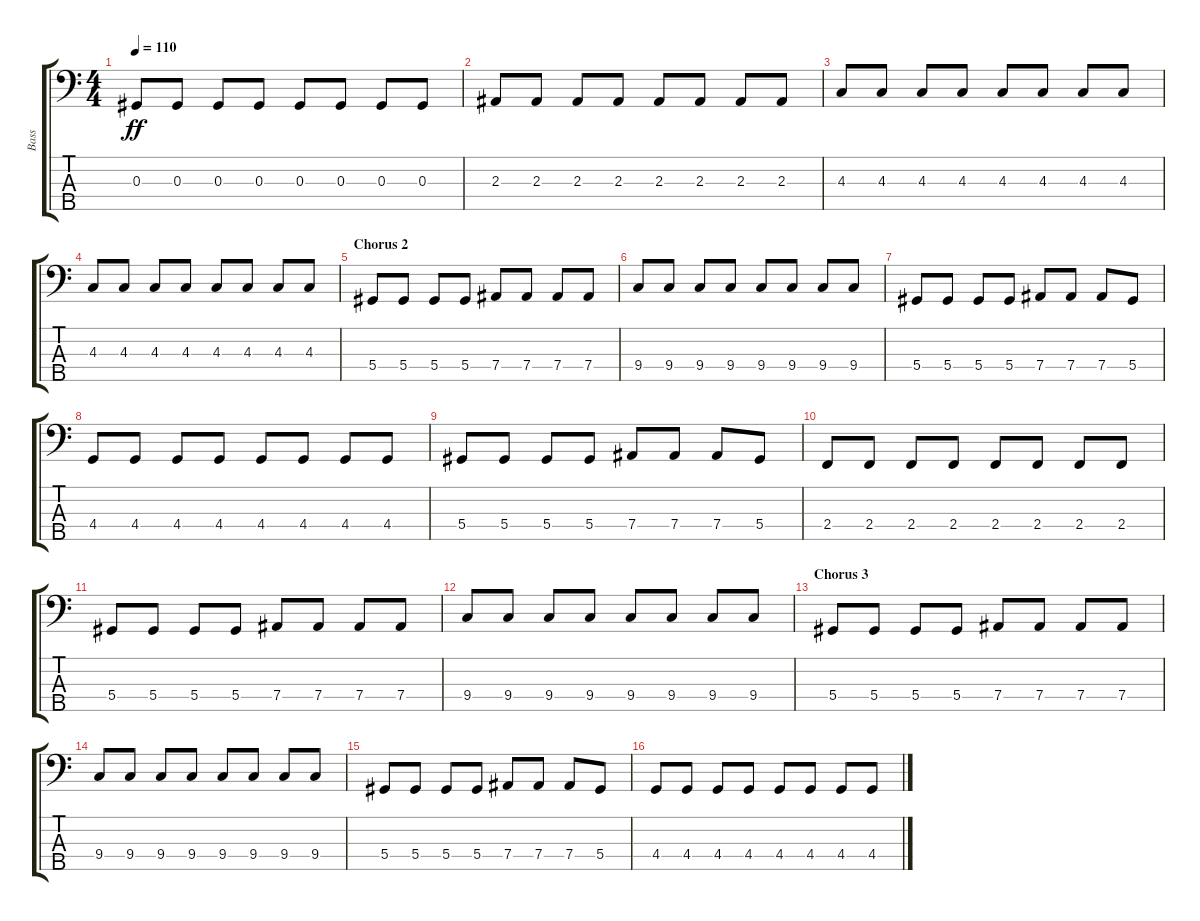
\track ("Bass" "Bass") {instrument electricbasspick}
\staff {score tabs}
\tuning (Gb2 Db2 Ab1 Eb1 Bb0) {hide}
\ts (4 4)
\tempo 110
\clef f4
\ks c
0.3.8{dy ff} 0.3.8 0.3.8 0.3.8 0.3.8 0.3.8 0.3.8 0.3.8 |
2.3.8 2.3.8 2.3.8 2.3.8 2.3.8 2.3.8 2.3.8 2.3.8 |
4.3.8 4.3.8 4.3.8 4.3.8 4.3.8 4.3.8 4.3.8 4.3.8 |
4.3.8 4.3.8 4.3.8 4.3.8 4.3.8 4.3.8 4.3.8 4.3.8 |
\section ("" "Chorus 2")
5.4.8 5.4.8 5.4.8 5.4.8 7.4.8 7.4.8 7.4.8 7.4.8 |
9.4.8 9.4.8 9.4.8 9.4.8 9.4.8 9.4.8 9.4.8 9.4.8 |
5.4.8 5.4.8 5.4.8 5.4.8 7.4.8 7.4.8 7.4.8 5.4.8 |
4.4.8 4.4.8 4.4.8 4.4.8 4.4.8 4.4.8 4.4.8 4.4.8 |
5.4.8 5.4.8 5.4.8 5.4.8 7.4.8 7.4.8 7.4.8 5.4.8 |
2.4.8 2.4.8 2.4.8 2.4.8 2.4.8 2.4.8 2.4.8 2.4.8 |
5.4.8 5.4.8 5.4.8 5.4.8 7.4.8 7.4.8 7.4.8 7.4.8 |
9.4.8 9.4.8 9.4.8 9.4.8 9.4.8 9.4.8 9.4.8 9.4.8 |
\section ("" "Chorus 3")
5.4.8 5.4.8 5.4.8 5.4.8 7.4.8 7.4.8 7.4.8 7.4.8 |
9.4.8 9.4.8 9.4.8 9.4.8 9.4.8 9.4.8 9.4.8 9.4.8 |
5.4.8 5.4.8 5.4.8 5.4.8 7.4.8 7.4.8 7.4.8 5.4.8 |
4.4.8 4.4.8 4.4.8 4.4.8 4.4.8 4.4.8 4.4.8 4.4.8
